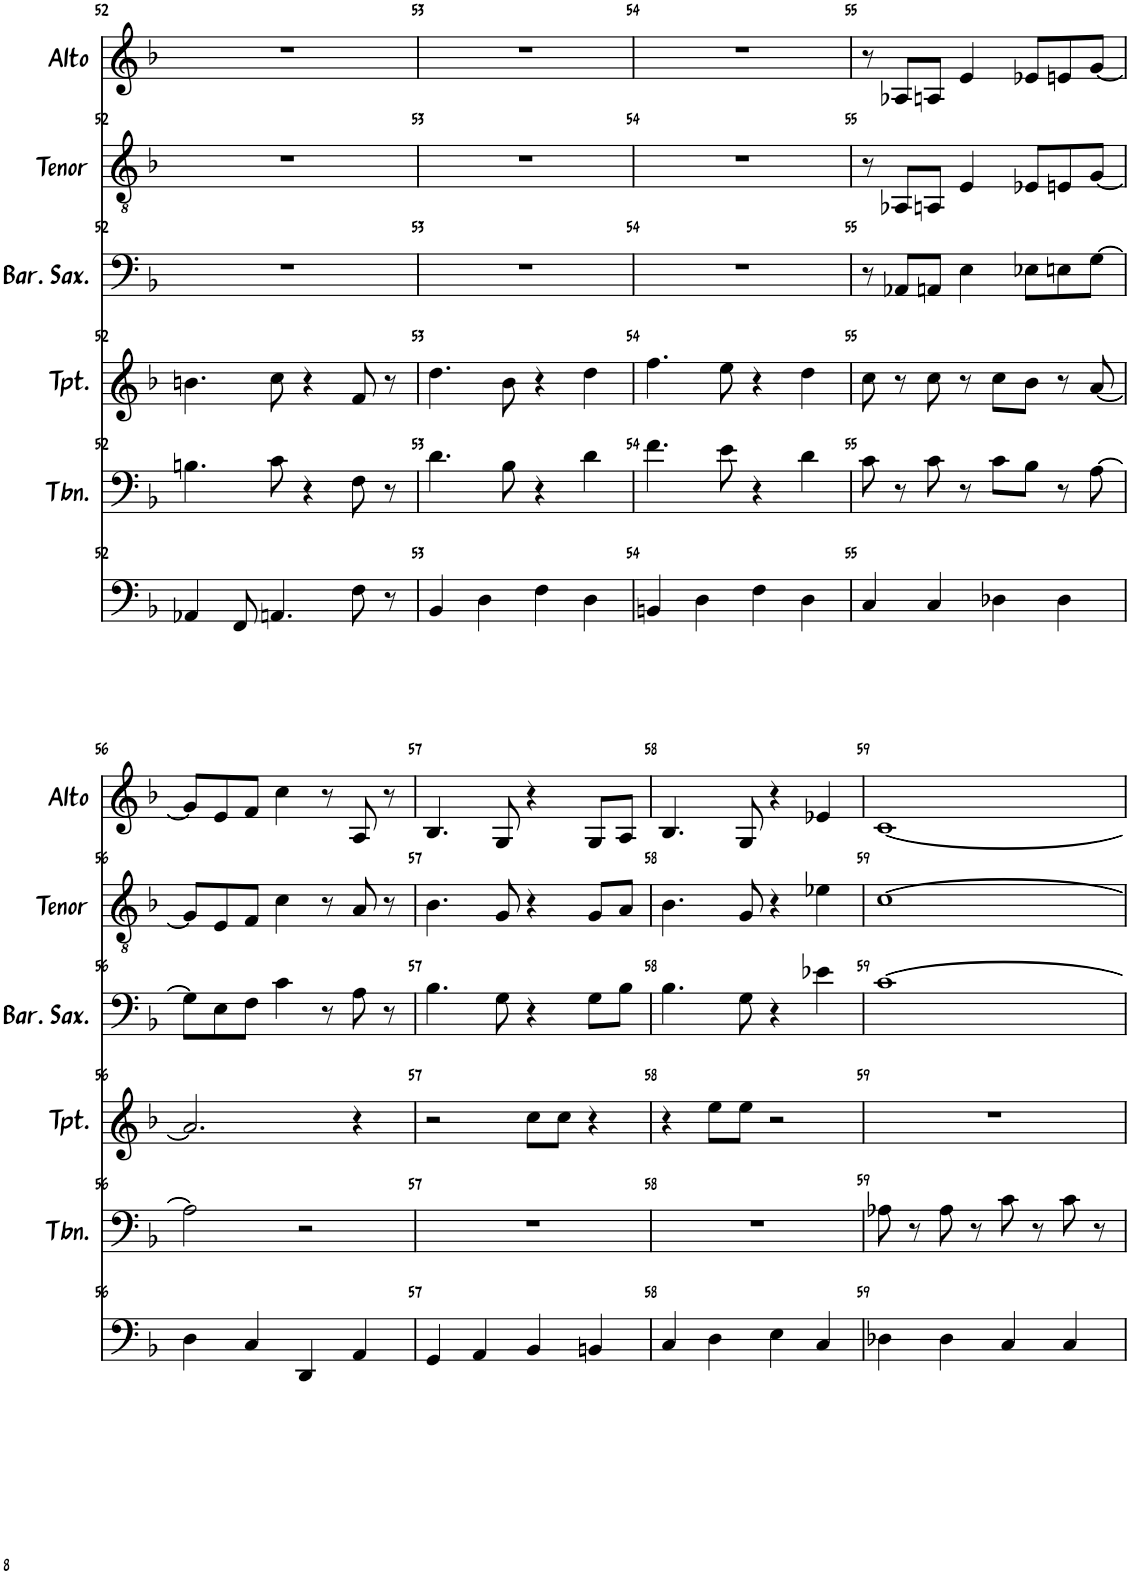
**kern	**kern	**kern	**kern	**kern	**kern
*part6	*part5	*part4	*part3	*part2	*part1
*staff6	*staff5	*staff4	*staff3	*staff2	*staff1
*I"Tuba	*I"Trombone	*I"Trumpet	*I"Baritone Saxophone	*I"Tenor Sax	*I"Alto Sax
*I'Tba	*I'Tbn.	*I'Tpt.	*I'Bar. Sax.	*I'Tenor	*I'Alto
!!LO:PB:g=z
*clefF4	*clefF4	*clefG2	*clefF4	*clefGv2	*clefG2
*	*	*Trd1c2	*Trd12c21	*Trd8c14	*Trd5c9
*k[b-]	*k[b-]	*k[b-]	*k[b-]	*k[b-]	*k[b-]
*M4/4	*M4/4	*M4/4	*M4/4	*M4/4	*M4/4
=52	=52	=52	=52	=52	=52
4AA-X/	4.Bn\	4.bn\	1r	1r	1r
8FF/	.	.	.	.	.
4.AAn/	8c\	8cc\	.	.	.
.	4r	4r	.	.	.
8F\	8F\	8f/	.	.	.
8r	8r	8r	.	.	.
=53	=53	=53	=53	=53	=53
4BB-/	4.d\	4.dd\	1r	1r	1r
4D\	.	.	.	.	.
.	8B-\	8b-\	.	.	.
4F\	4r	4r	.	.	.
4D\	4d\	4dd\	.	.	.
=54	=54	=54	=54	=54	=54
4BBn/	4.f\	4.ff\	1r	1r	1r
4D\	.	.	.	.	.
.	8e\	8ee\	.	.	.
4F\	4r	4r	.	.	.
4D\	4d\	4dd\	.	.	.
=55	=55	=55	=55	=55	=55
4C/	8c\	8cc\	8r	8r	8r
.	8r	8r	8AA-X/L	8AA-X/L	8A-X/L
4C/	8c\	8cc\	8AAn/J	8AAn/J	8An/J
.	8r	8r	4E\	4E/	4e/
4D-X\	8c\L	8cc\L	.	.	.
.	8B-\J	8b-\J	8E-X\L	8E-X/L	8e-X/L
4D-\	8r	8r	8En\	8En/	8en/
.	[8A\	[8a/	[8G\J	[8G/J	[8g/J
!!LO:LB:g=z
=56	=56	=56	=56	=56	=56
4D\	2A\]	2.a/]	8G\L]	8G/L]	8g/L]
.	.	.	8E\	8E/	8e/
4C/	.	.	8F\J	8F/J	8f/J
.	.	.	4c\	4c\	4cc\
4DD/	2r	.	.	.	.
.	.	.	8r	8r	8r
4AA/	.	4r	8A\	8A/	8A/
.	.	.	8r	8r	8r
=57	=57	=57	=57	=57	=57
4GG/	1r	2r	4.B-\	4.B-\	4.B-/
4AA/	.	.	.	.	.
.	.	.	8G\	8G/	8G/
4BB-/	.	8cc\L	4r	4r	4r
.	.	8cc\J	.	.	.
4BBn/	.	4r	8G\L	8G/L	8G/L
.	.	.	8B-\J	8A/J	8A/J
=58	=58	=58	=58	=58	=58
4C/	1r	4r	4.B-\	4.B-\	4.B-/
4D\	.	8ee\L	.	.	.
.	.	8ee\J	8G\	8G/	8G/
4E\	.	2r	4r	4r	4r
4C/	.	.	4e-X\	4e-X\	4e-X/
=59	=59	=59	=59	=59	=59
4D-X\	8A-X\	1r	[1c	[1c	[1c
.	8r	.	.	.	.
4D-\	8A-\	.	.	.	.
.	8r	.	.	.	.
4C/	8c\	.	.	.	.
.	8r	.	.	.	.
4C/	8c\	.	.	.	.
.	8r	.	.	.	.
=	=	=	=	=	=
*-	*-	*-	*-	*-	*-
